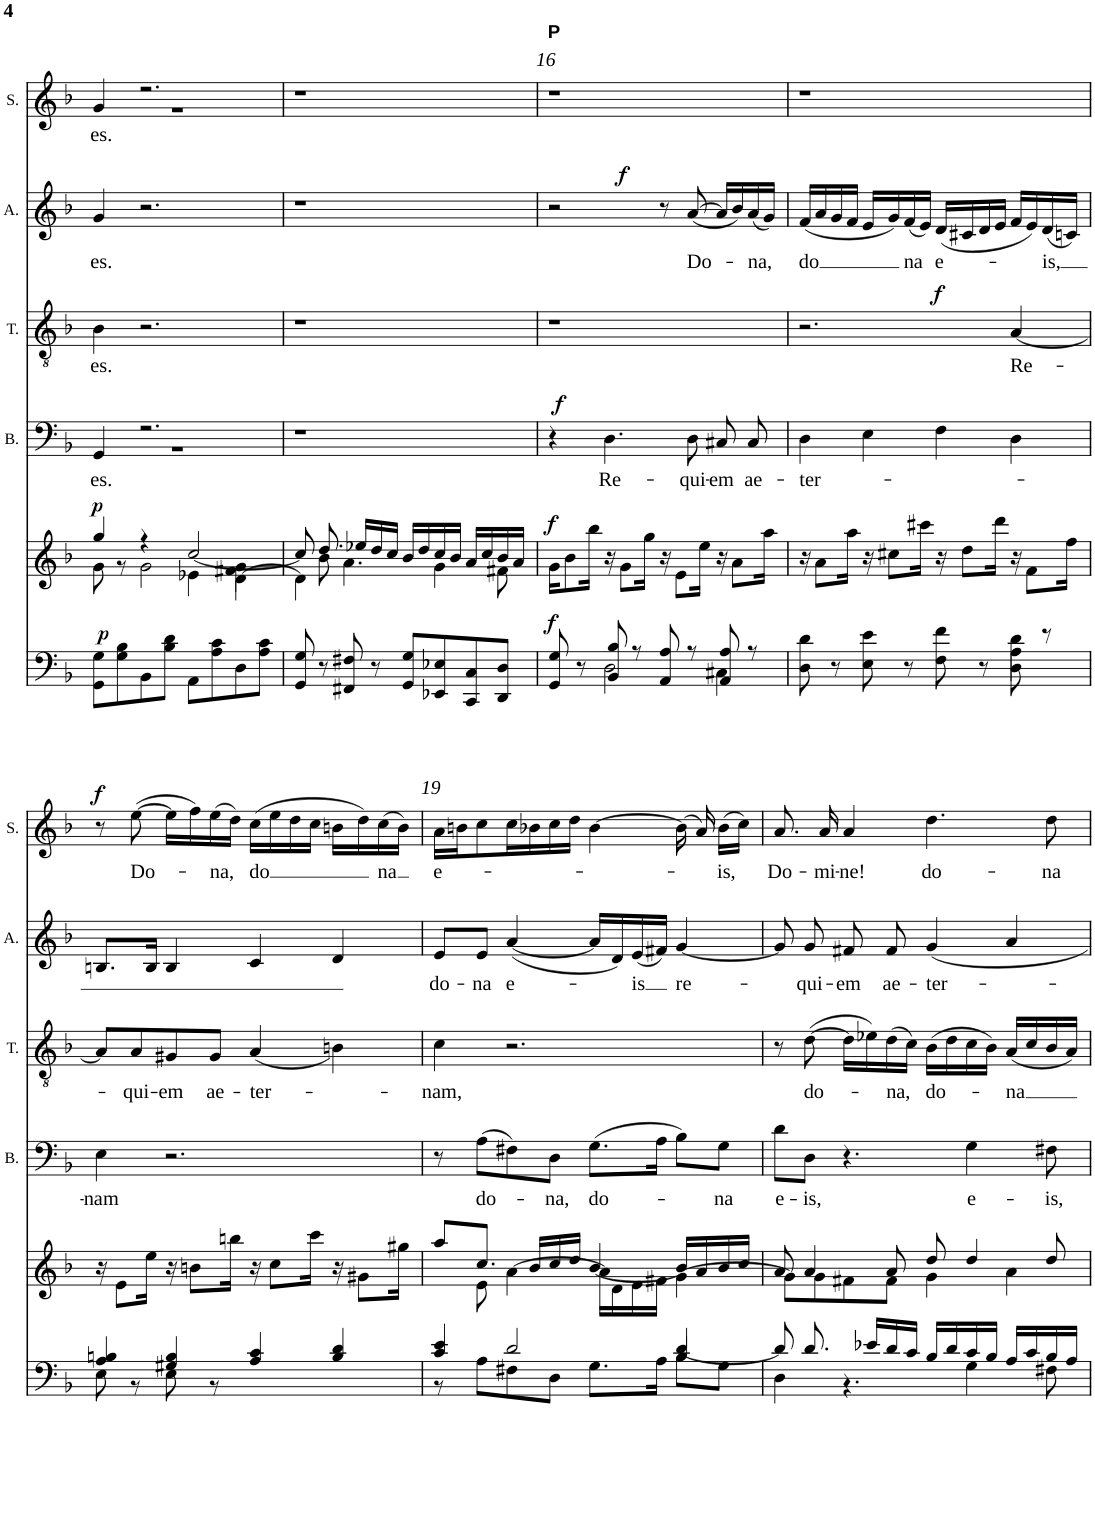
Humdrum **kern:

**kern	**dynam	**kern	**dynam	**kern	**text	**dynam	**kern	**text	**dynam	**kern	**text	**dynam	**kern	**text	**dynam
*part6	*part6	*part5	*part5	*part4	*part4	*part4	*part3	*part3	*part3	*part2	*part2	*part2	*part1	*part1	*part1
*staff6	*staff6	*staff5	*staff5	*staff4	*staff4	*staff4	*staff3	*staff3	*staff3	*staff2	*staff2	*staff2	*staff1	*staff1	*staff1
*I"Piano	*	*I"Piano	*	*I"Bass	*	*	*I"Tenor	*	*	*I"Alto	*	*	*I"Soprano	*	*
*	*	*	*	*I'B.	*	*	*I'T.	*	*	*I'A.	*	*	*I'S.	*	*
!!LO:PB:g=z
*clefF4	*	*clefG2	*	*clefF4	*	*	*clefGv2	*	*	*clefG2	*	*	*clefG2	*	*
*k[b-]	*	*k[b-]	*	*k[b-]	*	*	*k[b-]	*	*	*k[b-]	*	*	*k[b-]	*	*
*F:	*	*F:	*	*F:	*	*	*F:	*	*	*F:	*	*	*F:	*	*
*M4/4	*	*M4/4	*	*M4/4	*	*	*M4/4	*	*	*M4/4	*	*	*M4/4	*	*
*met(c)	*	*met(c)	*	*met(c)	*	*	*met(c)	*	*	*met(c)	*	*	*met(c)	*	*
=14	=14	=14	=14	=14	=14	=14	=14	=14	=14	=14	=14	=14	=14	=14	=14
*	*	*^	*	*	*	*	*	*	*	*	*	*	*	*	*
*	*	*	*^	*	*	*	*	*	*	*	*	*	*	*	*	*
*	*	*	*	*^	*	*	*	*	*	*	*	*	*	*	*	*	*
!	!	!	!	!	!	!LO:DY:a	!	!LO:LY:b	!	!	!LO:LY:b	!	!	!LO:LY:b	!	!	!LO:LY:b	!
*^	*	*	*	*	*	*	*^	*	*	*	*	*	*	*	*	*^	*	*
8GG\ 8G\L	32ryy	.	4gg/	8g\	2ryy	2.ryy	p	4GG/	1r	es.	.	4B-\	es.	.	4g/	es.	.	4g/	1r	es.	.
!	!	!LO:DY:a	!	!	!	!	!	!	!	!	!	!	!	!	!	!	!	!	!	!	!
.	2ryy	p	.	.	.	.	.	.	.	.	.	.	.	.	.	.	.	.	.	.	.
8G\ 8B-\	.	.	.	8r	.	.	.	.	.	.	.	.	.	.	.	.	.	.	.	.	.
8BB-\	.	.	4r	2g\	.	.	.	2.r	.	.	.	2.r	.	.	2.r	.	.	2.r	.	.	.
8B-\ 8d\J	.	.	.	.	.	.	.	.	.	.	.	.	.	.	.	.	.	.	.	.	.
8AA\L	.	.	[<2cc/	.	4e-X\	.	.	.	.	.	.	.	.	.	.	.	.	.	.	.	.
.	4...ryy	.	.	.	.	.	.	.	.	.	.	.	.	.	.	.	.	.	.	.	.
8A\ 8c\	.	.	.	.	.	.	.	.	.	.	.	.	.	.	.	.	.	.	.	.	.
8D\	.	.	.	[>4d\	4ryy	4f#X\ 4g\	.	.	.	.	.	.	.	.	.	.	.	.	.	.	.
8A\ 8c\J	.	.	.	.	.	.	.	.	.	.	.	.	.	.	.	.	.	.	.	.	.
*v	*v	*	*	*	*	*	*	*v	*v	*	*	*	*	*	*	*	*	*v	*v	*	*
*	*	*	*	*v	*v	*	*	*	*	*	*	*	*	*	*	*	*	*
=15	=15	=15	=15	=15	=15	=15	=15	=15	=15	=15	=15	=15	=15	=15	=15	=15	=15
8GG/ 8G/	.	8cc/]	4d\]	8ryy	.	1r	.	.	1r	.	.	1r	.	.	1r	.	.
8r	.	8b-\	.	8.dd/	.	.	.	.	.	.	.	.	.	.	.	.	.
8FF#X/ 8F#X/	.	4.a\	2.ryy	.	.	.	.	.	.	.	.	.	.	.	.	.	.
.	.	.	.	16ee-X/LL	.	.	.	.	.	.	.	.	.	.	.	.	.
8r	.	.	.	16dd/	.	.	.	.	.	.	.	.	.	.	.	.	.
.	.	.	.	16cc/JJ	.	.	.	.	.	.	.	.	.	.	.	.	.
8GG/ 8G/L	.	.	.	16b-/LL	.	.	.	.	.	.	.	.	.	.	.	.	.
.	.	.	.	16dd/	.	.	.	.	.	.	.	.	.	.	.	.	.
8EE-X/ 8E-X/	.	4g\	.	16cc/	.	.	.	.	.	.	.	.	.	.	.	.	.
.	.	.	.	16b-/JJ	.	.	.	.	.	.	.	.	.	.	.	.	.
8CC/ 8C/	.	.	.	16a/LL	.	.	.	.	.	.	.	.	.	.	.	.	.
.	.	.	.	16cc/	.	.	.	.	.	.	.	.	.	.	.	.	.
8DD/ 8D/J	.	8f#X\	.	16b-/	.	.	.	.	.	.	.	.	.	.	.	.	.
.	.	.	.	16a/JJ	.	.	.	.	.	.	.	.	.	.	.	.	.
=16	=16	=16	=16	=16	=16	=16	=16	=16	=16	=16	=16	=16	=16	=16	=16	=16	=16
*^	*	*	*	*	*	*	*	*	*	*	*	*	*	*	*	*	*
!	!	!	!	!	!	!	!	!	!	!	!	!	!	!	!	!LO:TX:a:B:t=P	!	!
!	!	!LO:DY:a	!	!	!	!LO:DY:a	!	!	!	!	!	!	!	!	!	!	!	!
*	*	*	*v	*v	*v	*	*^	*	*	*	*	*	*^	*	*	*	*	*
8GG/ 8G/	4ryy	f	16g\KL	f	4r	32ryy	.	.	1r	.	.	2r	4ryy	.	.	1r	.	.
!	!	!	!	!	!	!	!	!LO:DY:a	!	!	!	!	!	!	!	!	!	!
.	.	.	.	.	.	2ryy	.	f	.	.	.	.	.	.	.	.	.	.
.	.	.	8b-\	.	.	.	.	.	.	.	.	.	.	.	.	.	.	.
8r	.	.	.	.	.	.	.	.	.	.	.	.	.	.	.	.	.	.
.	.	.	16bb-\Jk	.	.	.	.	.	.	.	.	.	.	.	.	.	.	.
!	!	!	!	!	!	!	!LO:LY:b	!	!	!	!	!	!	!	!	!	!	!
8BB-/ 8B-/	2D\	.	16r	.	4.D\	.	Re-	.	.	.	.	.	16ryy	.	.	.	.	.
!	!	!	!	!	!	!	!	!	!	!	!	!	!	!	!LO:DY:a	!	!	!
.	.	.	8g\L	.	.	.	.	.	.	.	.	.	2ryy	.	f	.	.	.
8r	.	.	.	.	.	.	.	.	.	.	.	.	.	.	.	.	.	.
.	.	.	16gg\Jk	.	.	.	.	.	.	.	.	.	.	.	.	.	.	.
8AA/ 8A/	.	.	16r	.	.	.	.	.	.	.	.	8r	.	.	.	.	.	.
.	.	.	.	.	.	4...ryy	.	.	.	.	.	.	.	.	.	.	.	.
.	.	.	8e\L	.	.	.	.	.	.	.	.	.	.	.	.	.	.	.
!	!	!	!	!	!	!	!LO:LY:b	!	!	!	!	!	!	!LO:LY:b	!	!	!	!
8r	.	.	.	.	8D\	.	-qui-	.	.	.	.	(<[>8a/	.	Do-	.	.	.	.
.	.	.	16ee\Jk	.	.	.	.	.	.	.	.	.	.	.	.	.	.	.
!	!	!	!	!	!	!	!LO:LY:b	!	!	!	!	!	!	!	!	!	!	!
8AA/ 8A/	4C#X\	.	16r	.	8C#X/	.	-em	.	.	.	.	16a/LL]	.	.	.	.	.	.
.	.	.	8a\L	.	.	.	.	.	.	.	.	16b-/)	8.ryy	.	.	.	.	.
!	!	!	!	!	!	!	!LO:LY:b	!	!	!	!	!	!	!LO:LY:b	!	!	!	!
8r	.	.	.	.	8C#/	.	ae-	.	.	.	.	(<16a/	.	-na,	.	.	.	.
.	.	.	16aa\Jk	.	.	.	.	.	.	.	.	16g/JJ)	.	.	.	.	.	.
=17	=17	=17	=17	=17	=17	=17	=17	=17	=17	=17	=17	=17	=17	=17	=17	=17	=17	=17
!	!	!	!	!	!	!	!LO:LY:b	!	!	!	!	!	!	!LO:LY:b	!	!	!	!
*	*	*	*	*	*v	*v	*	*	*^	*	*	*v	*v	*	*	*	*	*
8D\ 8d\	2.ryy	.	16r	.	4D\	-ter-	.	2.r	2ryy	.	.	(<16f/LL	do	.	1r	.	.
.	.	.	8a\L	.	.	.	.	.	.	.	.	16a/	.	.	.	.	.
8r	.	.	.	.	.	.	.	.	.	.	.	16g/	.	.	.	.	.
.	.	.	16aa\Jk	.	.	.	.	.	.	.	.	16f/JJ	.	.	.	.	.
8E\ 8e\	.	.	16r	.	4E\	.	.	.	.	.	.	16e/LL	.	.	.	.	.
.	.	.	8cc#X\L	.	.	.	.	.	.	.	.	16g/)	.	.	.	.	.
!	!	!	!	!	!	!	!	!	!	!	!	!	!LO:LY:b	!	!	!	!
8r	.	.	.	.	.	.	.	.	.	.	.	(<16f/	na	.	.	.	.
.	.	.	16ccc#X\Jk	.	.	.	.	.	.	.	.	16e/JJ)	.	.	.	.	.
!	!	!	!	!	!	!	!	!	!	!	!LO:DY:a	!	!LO:LY:b	!	!	!	!
8F\ 8f\	.	.	16r	.	4F\	.	.	.	2ryy	.	f	(<16d/LL	e-	.	.	.	.
.	.	.	8dd\L	.	.	.	.	.	.	.	.	16c#X/	.	.	.	.	.
8r	.	.	.	.	.	.	.	.	.	.	.	16d/	.	.	.	.	.
.	.	.	16ddd\Jk	.	.	.	.	.	.	.	.	16e/JJ	.	.	.	.	.
!	!	!	!	!	!	!	!	!	!	!LO:LY:b	!	!	!	!	!	!	!
8D\ 8d\	4A\	.	16r	.	4D\	.	.	[<4A/	.	Re-	.	16f/LL	.	.	.	.	.
.	.	.	8f\L	.	.	.	.	.	.	.	.	16e/)	.	.	.	.	.
!	!	!	!	!	!	!	!	!	!	!	!	!	!LO:LY:b	!	!	!	!
8r	.	.	.	.	.	.	.	.	.	.	.	(<16d/	-is,	.	.	.	.
.	.	.	16ff\Jk	.	.	.	.	.	.	.	.	16cn/JJ)	.	.	.	.	.
!!LO:LB:g=z
=18	=18	=18	=18	=18	=18	=18	=18	=18	=18	=18	=18	=18	=18	=18	=18	=18	=18
!	!	!	!	!	!	!LO:LY:b	!	!	!	!	!	!	!	!	!	!	!LO:DY:a
*	*	*	*	*	*	*	*	*v	*v	*	*	*	*	*	*	*	*
4A/ 4Bn/	8E\	.	16r	.	4E\	-nam	.	8A/L]	.	.	8.Bn/L	.	.	8r	.	f
.	.	.	8e\L	.	.	.	.	.	.	.	.	.	.	.	.	.
!	!	!	!	!	!	!	!	!	!LO:LY:b	!	!	!	!	!	!LO:LY:b	!
.	8r	.	.	.	.	.	.	8A/	-qui-	.	.	.	.	(>[>8ee\	Do-	.
.	.	.	16ee\Jk	.	.	.	.	.	.	.	16B/Jk	.	.	.	.	.
!	!	!	!	!	!	!	!	!	!LO:LY:b	!	!	!	!	!	!	!
4G#X/ 4B/	8E\	.	16r	.	2.r	.	.	8G#X/	-em	.	4B/	.	.	16ee\LL]	.	.
.	.	.	8bn\L	.	.	.	.	.	.	.	.	.	.	16ff\)	.	.
!	!	!	!	!	!	!	!	!	!LO:LY:b	!	!	!	!	!	!LO:LY:b	!
.	8r	.	.	.	.	.	.	8G#/J	ae-	.	.	.	.	(>16ee\	-na,	.
.	.	.	16bbn\Jk	.	.	.	.	.	.	.	.	.	.	16dd\JJ)	.	.
!	!	!	!	!	!	!	!	!	!LO:LY:b	!	!	!	!	!	!LO:LY:b	!
4A/ 4c/	2ryy	.	16r	.	.	.	.	(<4A/	-ter-	.	4c/	.	.	(>16cc\LL	do	.
.	.	.	8cc\L	.	.	.	.	.	.	.	.	.	.	16ee\	.	.
.	.	.	.	.	.	.	.	.	.	.	.	.	.	16dd\	.	.
.	.	.	16ccc\Jk	.	.	.	.	.	.	.	.	.	.	16cc\JJ	.	.
4B/ 4d/	.	.	16r	.	.	.	.	4Bn\)	.	.	4d/	.	.	16bn\LL	.	.
.	.	.	8g#X\L	.	.	.	.	.	.	.	.	.	.	16dd\)	.	.
!	!	!	!	!	!	!	!	!	!	!	!	!	!	!	!LO:LY:b	!
.	.	.	.	.	.	.	.	.	.	.	.	.	.	(>16cc\	na	.
.	.	.	16gg#X\Jk	.	.	.	.	.	.	.	.	.	.	16b\JJ)	.	.
=19	=19	=19	=19	=19	=19	=19	=19	=19	=19	=19	=19	=19	=19	=19	=19	=19
*	*^	*	*^	*	*	*	*	*	*	*	*	*	*	*	*	*
!	!	!	!	!	!	!	!	!	!	!	!LO:LY:b	!	!	!LO:LY:b	!	!	!LO:LY:b	!
4c/ 4e/	8r	2.ryy	.	8aa/L	8ryy	.	8r	.	.	4c\	-nam,	.	8e/L	do-	.	16a\LL	e-	.
.	.	.	.	.	.	.	.	.	.	.	.	.	.	.	.	16bn\J	.	.
!	!	!	!	!	!	!	!	!LO:LY:b	!	!	!	!	!	!LO:LY:b	!	!	!	!
.	8A\L	.	.	8.cc/J	8e\	.	(>8A\L	do-	.	.	.	.	8e/J	-na	.	8cc\	.	.
!	!	!	!	!	!	!	!	!	!	!	!	!	!	!LO:LY:b	!	!	!	!
2d/	8F#X\	.	.	.	[>4a\	.	8F#X\)	.	.	2.r	.	.	(<[<4a/	e-	.	16cc\L	.	.
.	.	.	.	16b-/LL	.	.	.	.	.	.	.	.	.	.	.	16b-X\	.	.
!	!	!	!	!	!	!	!	!LO:LY:b	!	!	!	!	!	!	!	!	!	!
.	8D\J	.	.	16cc/	.	.	8D\J	-na,	.	.	.	.	.	.	.	16cc\	.	.
.	.	.	.	16dd/JJ	.	.	.	.	.	.	.	.	.	.	.	16dd\JJ	.	.
!	!	!	!	!	!	!	!	!LO:LY:b	!	!	!	!	!	!	!	!	!	!
.	8.G\L	.	.	[<4b-/	16a\LL]	.	(>8.G\L	do-	.	.	.	.	16a/LL]	.	.	[4b-\	.	.
.	.	.	.	.	16d\	.	.	.	.	.	.	.	16d/)	.	.	.	.	.
!	!	!	!	!	!	!	!	!	!	!	!	!	!	!LO:LY:b	!	!	!	!
.	.	.	.	.	16e\	.	.	.	.	.	.	.	(<16e/	-is	.	.	.	.
.	16A\Jk	.	.	.	16f#X\JJ	.	16A\Jk	.	.	.	.	.	16f#X/JJ)	.	.	.	.	.
!	!	!	!	!	!	!	!	!	!	!	!	!	!	!LO:LY:b	!	!	!	!
[<4d/	8B-\L	4B-/	.	16b-/LL]	[>4g\	.	8B-\L)	.	.	.	.	.	[<4g/	re-	.	(16b-\]	.	.
.	.	.	.	16a/	.	.	.	.	.	.	.	.	.	.	.	16a/)	.	.
!	!	!	!	!	!	!	!	!LO:LY:b	!	!	!	!	!	!	!	!	!LO:LY:b	!
.	8G\J	.	.	16b-/	.	.	8G\J	-na	.	.	.	.	.	.	.	(16b-\LL	-is,	.
.	.	.	.	16cc/JJ	.	.	.	.	.	.	.	.	.	.	.	16cc\JJ)	.	.
*	*v	*v	*	*	*	*	*	*	*	*	*	*	*	*	*	*	*	*
=20	=20	=20	=20	=20	=20	=20	=20	=20	=20	=20	=20	=20	=20	=20	=20	=20	=20
!	!	!	!	!	!	!	!LO:LY:b	!	!	!	!	!	!	!	!	!LO:LY:b	!
8d/]	4D\	.	8a/	8g\L]	.	8d\L	e-	.	8r	.	.	8g/]	.	.	8.a/	Do-	.
!	!	!	!	!	!	!	!LO:LY:b	!	!	!LO:LY:b	!	!	!LO:LY:b	!	!	!	!
8.d/	.	.	4a/	8g\	.	8D\J	-is,	.	(>[>8d\	do-	.	8g/	-qui-	.	.	.	.
!	!	!	!	!	!	!	!	!	!	!	!	!	!	!	!	!LO:LY:b	!
.	.	.	.	.	.	.	.	.	.	.	.	.	.	.	16a/	-mi-	.
!	!	!	!	!	!	!	!	!	!	!	!	!	!LO:LY:b	!	!	!LO:LY:b	!
.	4.r	.	.	8f#X\	.	4.r	.	.	16d\LL]	.	.	8f#X/	-em	.	4a/	-ne!	.
16e-X/LL	.	.	.	.	.	.	.	.	16e-X\)	.	.	.	.	.	.	.	.
!	!	!	!	!	!	!	!	!	!	!LO:LY:b	!	!	!LO:LY:b	!	!	!	!
16d/	.	.	8a/	8f#\J	.	.	.	.	(>16d\	-na,	.	8f#/	ae-	.	.	.	.
16c/JJ	.	.	.	.	.	.	.	.	16c\JJ)	.	.	.	.	.	.	.	.
!	!	!	!	!	!	!	!	!	!	!LO:LY:b	!	!	!LO:LY:b	!	!	!LO:LY:b	!
16B-/LL	.	.	8dd/	4g\	.	.	.	.	(>16B-\LL	do-	.	4g/	-ter-	.	4.dd\	do-	.
16d/	.	.	.	.	.	.	.	.	16d\	.	.	.	.	.	.	.	.
!	!	!	!	!	!	!	!LO:LY:b	!	!	!	!	!	!	!	!	!	!
16c/	4G\	.	4dd/	.	.	4G\	e-	.	16c\	.	.	.	.	.	.	.	.
16B-/JJ	.	.	.	.	.	.	.	.	16B-\JJ)	.	.	.	.	.	.	.	.
!	!	!	!	!	!	!	!	!	!	!LO:LY:b	!	!	!	!	!	!	!
16A/LL	.	.	.	4a\	.	.	.	.	(<16A/LL	-na	.	4a/	.	.	.	.	.
16c/	.	.	.	.	.	.	.	.	16c/	.	.	.	.	.	.	.	.
!	!	!	!	!	!	!	!LO:LY:b	!	!	!	!	!	!	!	!	!LO:LY:b	!
16B-/	8F#X\	.	8dd/	.	.	8F#X\	-is,	.	16B-/	.	.	.	.	.	8dd\	-na	.
16A/JJ	.	.	.	.	.	.	.	.	16A/JJ)	.	.	.	.	.	.	.	.
*v	*v	*	*	*	*	*	*	*	*	*	*	*	*	*	*	*	*
*	*	*v	*v	*	*	*	*	*	*	*	*	*	*	*	*	*
=	=	=	=	=	=	=	=	=	=	=	=	=	=	=	=
*-	*-	*-	*-	*-	*-	*-	*-	*-	*-	*-	*-	*-	*-	*-	*-
